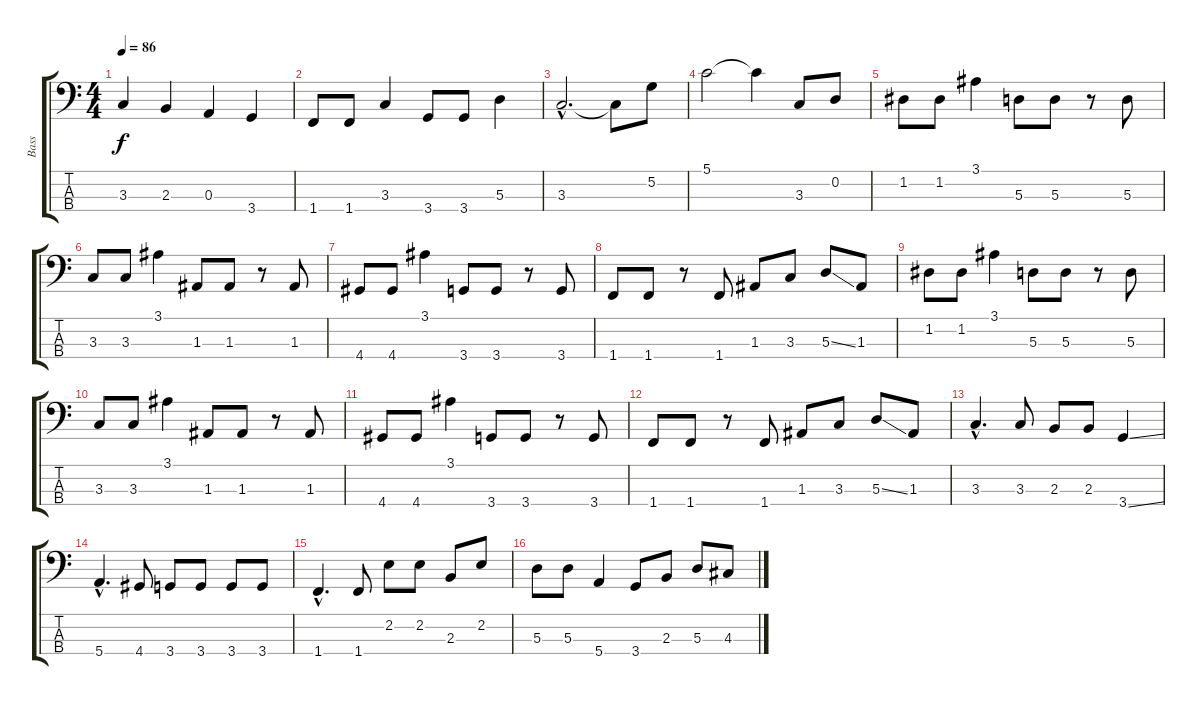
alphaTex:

\track ("Bass" "Bass") {instrument electricbasspick}
\staff {score tabs}
\tuning (G2 D2 A1 E1) {hide}
\ts (4 4)
\tempo 86
\clef f4
\ks c
3.3.4{dy f} 2.3.4 0.3.4 3.4.4 |
1.4.8 1.4.8 3.3.4 3.4.8 3.4.8 5.3.4 |
3.3{hac}.2{d} 3.3{t}.8 5.2.8 |
5.1.2 5.1{t}.4 3.3.8 0.2.8 |
1.2.8 1.2.8 3.1.4 5.3.8 5.3.8 r.8 5.3.8 |
3.3.8 3.3.8 3.1.4 1.3.8 1.3.8 r.8 1.3.8 |
4.4.8 4.4.8 3.1.4 3.4.8 3.4.8 r.8 3.4.8 |
1.4.8 1.4.8 r.8 1.4.8 1.3.8 3.3.8 5.3{ss}.8 1.3.8 |
1.2.8 1.2.8 3.1.4 5.3.8 5.3.8 r.8 5.3.8 |
3.3.8 3.3.8 3.1.4 1.3.8 1.3.8 r.8 1.3.8 |
4.4.8 4.4.8 3.1.4 3.4.8 3.4.8 r.8 3.4.8 |
1.4.8 1.4.8 r.8 1.4.8 1.3.8 3.3.8 5.3{ss}.8 1.3.8 |
3.3{hac}.4{d} 3.3.8 2.3.8 2.3.8 3.4{ss}.4 |
5.4{hac}.4{d} 4.4.8 3.4.8 3.4.8 3.4.8 3.4.8 |
1.4{hac}.4{d} 1.4.8 2.2.8 2.2.8 2.3.8 2.2.8 |
5.3.8 5.3.8 5.4.4 3.4.8 2.3.8 5.3.8 4.3.8
